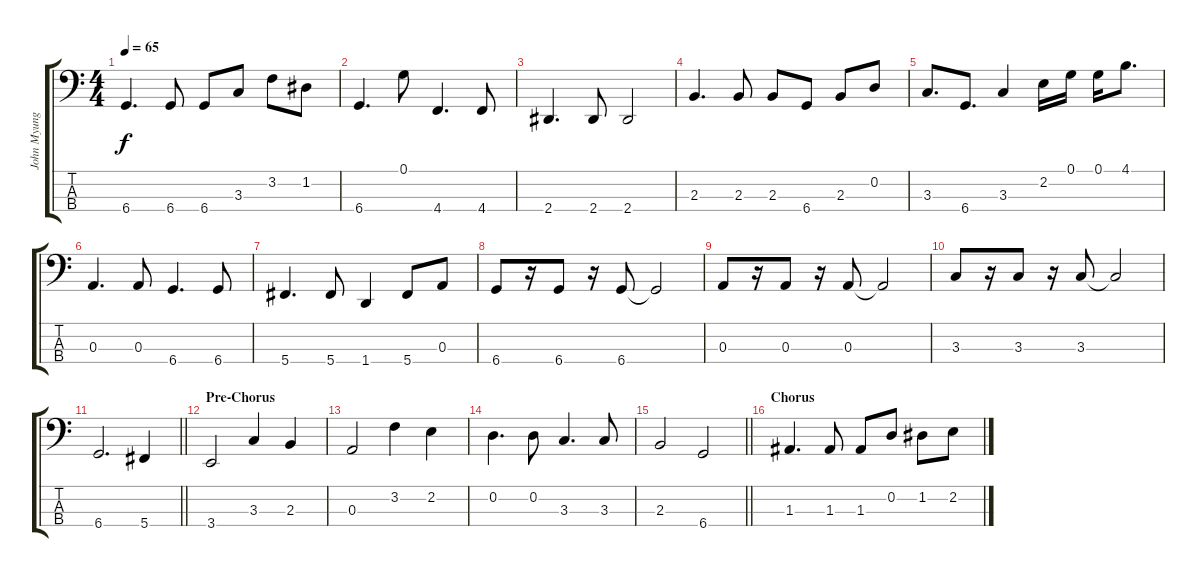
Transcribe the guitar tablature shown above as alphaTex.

\track ("John Myung" "John Myung") {solo instrument electricbassfinger}
\staff {score tabs}
\tuning (G2 D2 A1 Db1) {hide}
\ts (4 4)
\tempo 65
\clef f4
\ks c
6.4.4{d dy f} 6.4.8 6.4.8 3.3.8 3.2.8 1.2.8 |
6.4.4{d} 0.1.8 4.4.4{d} 4.4.8 |
2.4.4{d} 2.4.8 2.4.2 |
2.3.4{d} 2.3.8 2.3.8 6.4.8 2.3.8 0.2.8 |
3.3.8{d} 6.4.8{d} 3.3.4 2.2.16 0.1.16 0.1.16 4.1.8{d} |
0.3.4{d} 0.3.8 6.4.4{d} 6.4.8 |
5.4.4{d} 5.4.8 1.4.4 5.4.8 0.3.8 |
6.4.8 r.16 6.4.8 r.16 6.4.8 6.4{t}.2 |
0.3.8 r.16 0.3.8 r.16 0.3.8 0.3{t}.2 |
3.3.8 r.16 3.3.8 r.16 3.3.8 3.3{t}.2 |
\barLineRight lightlight
6.4.2{d} 5.4.4 |
\section ("" "Pre-Chorus")
3.4.2 3.3.4 2.3.4 |
0.3.2 3.2.4 2.2.4 |
0.2.4{d} 0.2.8 3.3.4{d} 3.3.8 |
\barLineRight lightlight
2.3.2 6.4.2 |
\section ("" "Chorus")
1.3.4{d} 1.3.8 1.3.8 0.2.8 1.2.8 2.2.8
